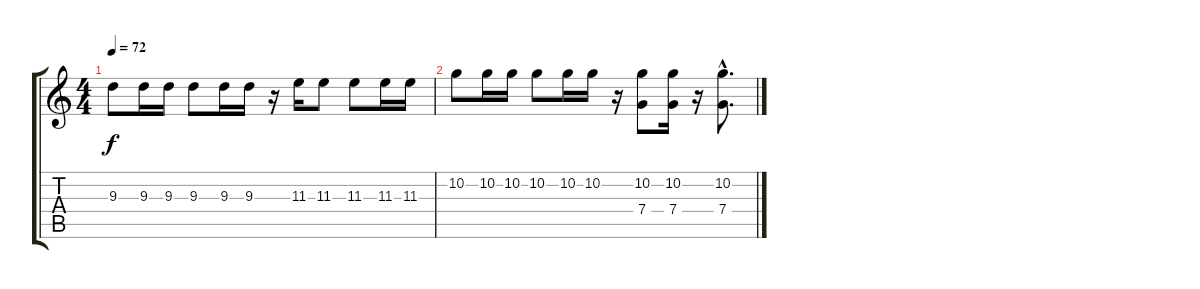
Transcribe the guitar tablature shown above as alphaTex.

\track "" {instrument distortionguitar}
\staff {score tabs}
\tuning (D4 A3 F3 C3 G2 C2) {hide}
\ts (4 4)
\tempo 72
\clef g2
\ks c
9.3.8{dy f} 9.3.16 9.3.16 9.3.8 9.3.16 9.3.16 r.16 11.3.16 11.3.8 11.3.8 11.3.16 11.3.16 |
10.2.8 10.2.16 10.2.16 10.2.8 10.2.16 10.2.16 r.16 (10.2 7.4).8 (10.2 7.4).16 r.16 (10.2{hac} 7.4{hac}).8{d}
